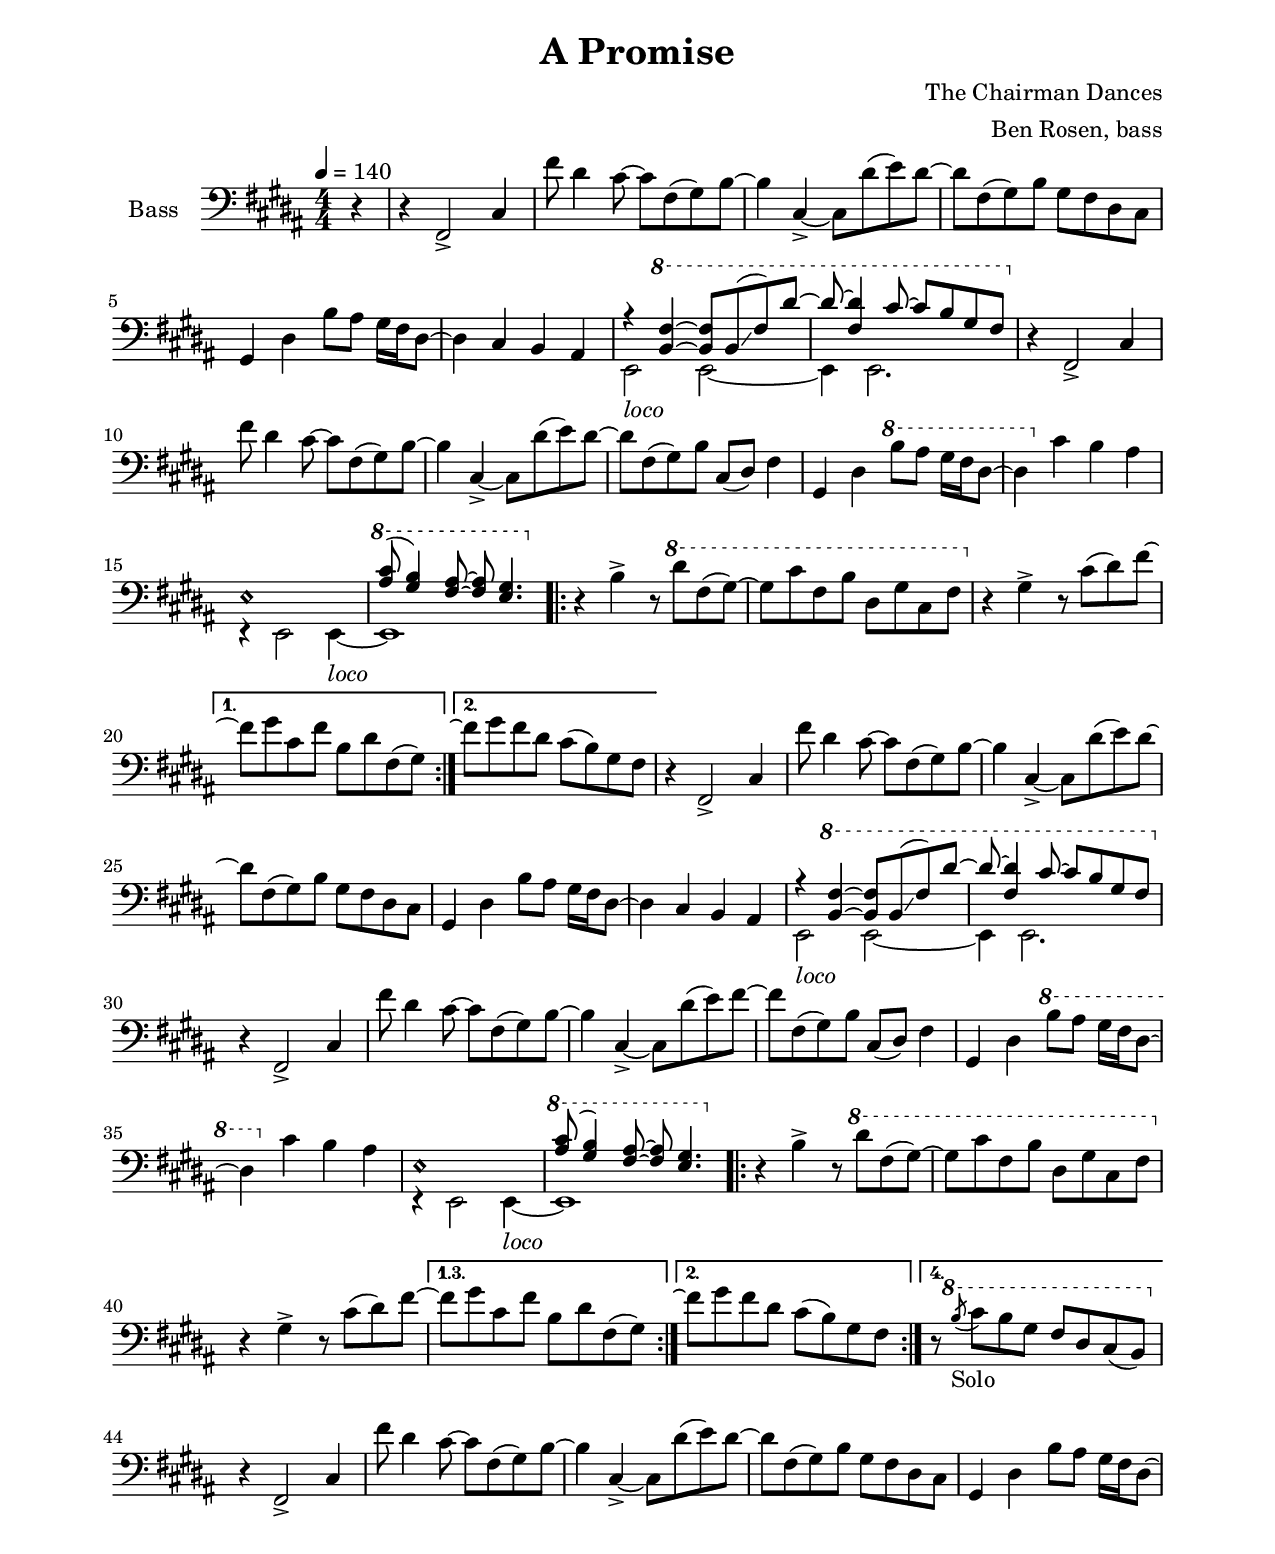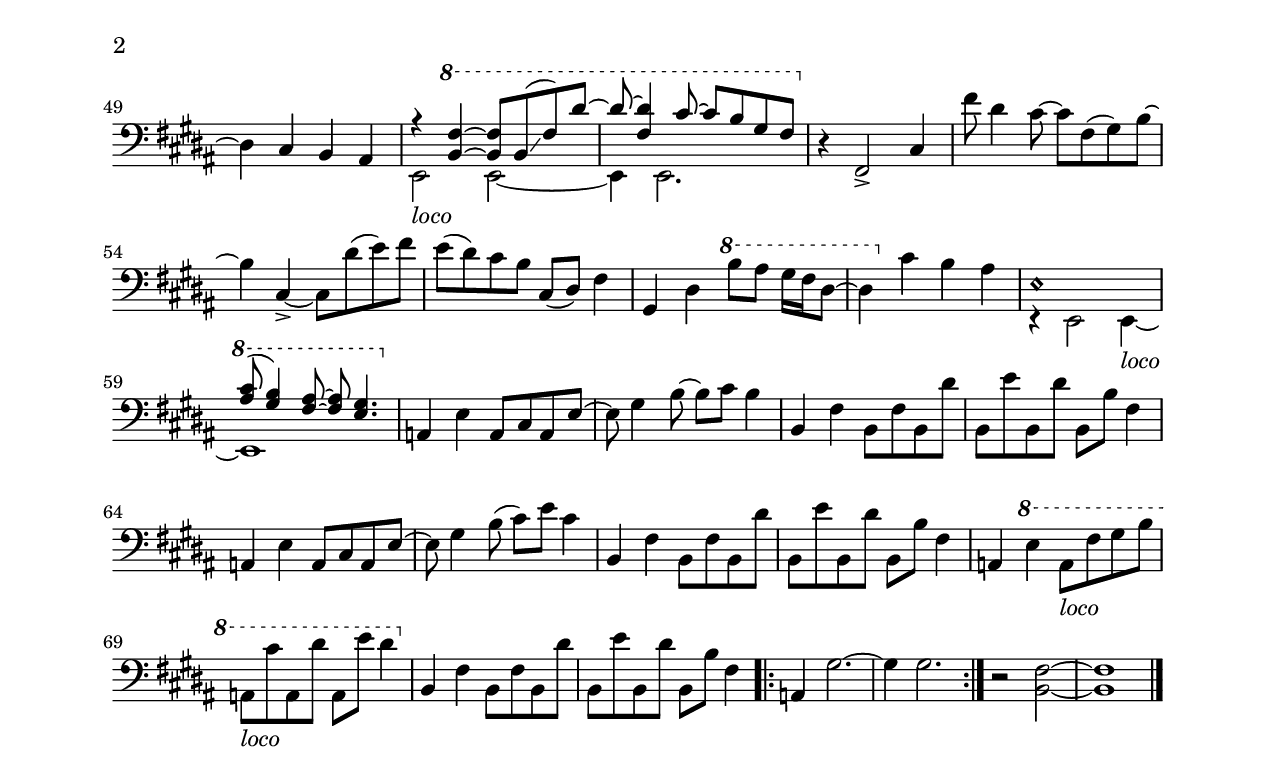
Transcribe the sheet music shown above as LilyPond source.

\version "2.24.1"

\include "settings.ily"

\header {
  title = "A Promise"
  composer = "The Chairman Dances"
  arranger = "Ben Rosen, bass"
}

loco = _\markup \italic "loco"

verse_base = \relative fs, {
  | r4 fs2 -> cs'4
  | fs'8 ds4 cs8 ~ cs fs, ( gs ) b ~
  | b4 cs, ~ -> cs8 ds' ( e ) ds ~
  | ds8 fs, ( gs ) b gs fs ds cs

  | gs4 ds' b'8 as gs16 fs ds8 ~
  | ds4 cs b as
  << {

    | r4
      \ottava #1
      <b' fs'> ~ <b fs'>8 b \glissando ( fs' ) ds' ~
    | ds8 ~ <fs, ds'>4 cs'8 ~ cs b gs fs
      \ottava #0

  } \\ {

    \set Voice.middleCPosition = #(+ 6)
    | e,,2 \loco e ~
    | e4 e2.
    \unset Voice.middleCPosition

  } >>

  | r4 fs2 -> cs'4
  | fs'8 ds4 cs8 ~ cs fs, ( gs ) b ~
}

verse_end = \relative gs, {
  | gs4 ds'
    \ottava #1
    b''8 as gs16 fs ds8 ~
  | ds4
    \ottava #0
    cs b as
  | << {

    e1 \harmonic
    \ottava #1
    <as' cs>8 ( <gs b>4 ) <fs as>8 ~ <fs as> <e gs>4.
    \ottava #0

  } \\ {

    r4 e,,2 e4 ~ \loco
    \set Voice.middleCPosition = #(+ 6)
    e1
    \unset Voice.middleCPosition

  } >>
}

verse_one = \relative b {
  \verse_base

  | b4 cs, ~ -> cs8 ds' ( e ) ds ~
  | ds8 fs, ( gs ) b cs, ( ds ) fs4

  \verse_end
}

verse_two = \relative b {
  \verse_base

  | b4 cs, ~ -> cs8 ds' ( e ) fs ~
  | fs8 fs, ( gs ) b cs, ( ds ) fs4

  \verse_end
}

verse_three = \relative b {
  \verse_base

  | b4 cs, ~ -> cs8 ds' ( e ) fs
  | e8 ( ds ) cs b cs, ( ds ) fs4

  \verse_end
}

riff_base = \relative b {
  | r4 b -> r8
    \ottava #1
    ds' fs, ( gs ) ~
  | gs8 cs fs, b ds, gs cs, fs
    \ottava #0
  | r4 gs, -> r8 cs ( ds ) fs ~
}

riff_volta_one = \relative fs' {
  | fs8 gs cs, fs b, ds fs, ( gs )
}

riff_volta_two = \relative fs' {
  | fs8 \repeatTie gs fs ds cs ( b ) gs fs
}

music = \relative c,  {
  \clef "bass"
  \tempo 4 = 140
  \key b \major

  \partial 4
  r4

  \verse_one

  \repeat volta 2 {
    \riff_base

    \alternative {
      \volta 1 {
        \riff_volta_one
      }

      \volta 2 {
        \riff_volta_two
      }
    }
  }

  \verse_two


  \repeat volta 3 {
    \riff_base

    \alternative {
      \volta 1,3 {
        \riff_volta_one
      }

      \volta 2 {
        \riff_volta_two
      }

      \volta 4 {
        r8
        \ottava #1
        \acciaccatura { b''' -"Solo" } cs  b gs fs ds cs ( b )
        \ottava #0
      }
    }
  }

  \verse_three

  | a,4 e' a,8 cs a e' ~
  | e8 gs4 b8 ~ b cs b4
  | b,4 fs' b,8 fs' b, ds'
  | b,8 e' b, ds' b, b' fs4

  | a,4 e' a,8 cs a e' ~
  | e8 gs4 b8 ( cs ) e cs4
  | b,4 fs' b,8 fs' b, ds'
  | b,8 e' b, ds' b, b' fs4

  | a,4
    \ottava #1 e''
    \set Voice.middleCPosition = #(+ 6)
    a,,8 \loco
    \unset Voice.middleCPosition
    fs'' gs b
  | \set Voice.middleCPosition = #(+ 6)
    a,,8 \loco
    \unset Voice.middleCPosition
    cs''
    \set Voice.middleCPosition = #(+ 6)
    a,,
    \unset Voice.middleCPosition
    ds''
    \set Voice.middleCPosition = #(+ 6)
    a,,
    \unset Voice.middleCPosition
    e''' ds4
    \ottava #0
  | b,,4 fs' b,8 fs' b, ds'
  | b,8 e' b, ds' b, b' fs4

  \repeat volta 6 {
    | a,4 gs'2. ~
    | gs4 gs2.
  }

  | r2 <b, fs'>2 ~
  | <b fs'>1

  \bar "|."
}

\score {
  \new Staff \with {
    instrumentName = "Bass"
    \numericTimeSignature
  } {
    \compressMMRests
    \music
  }
}
